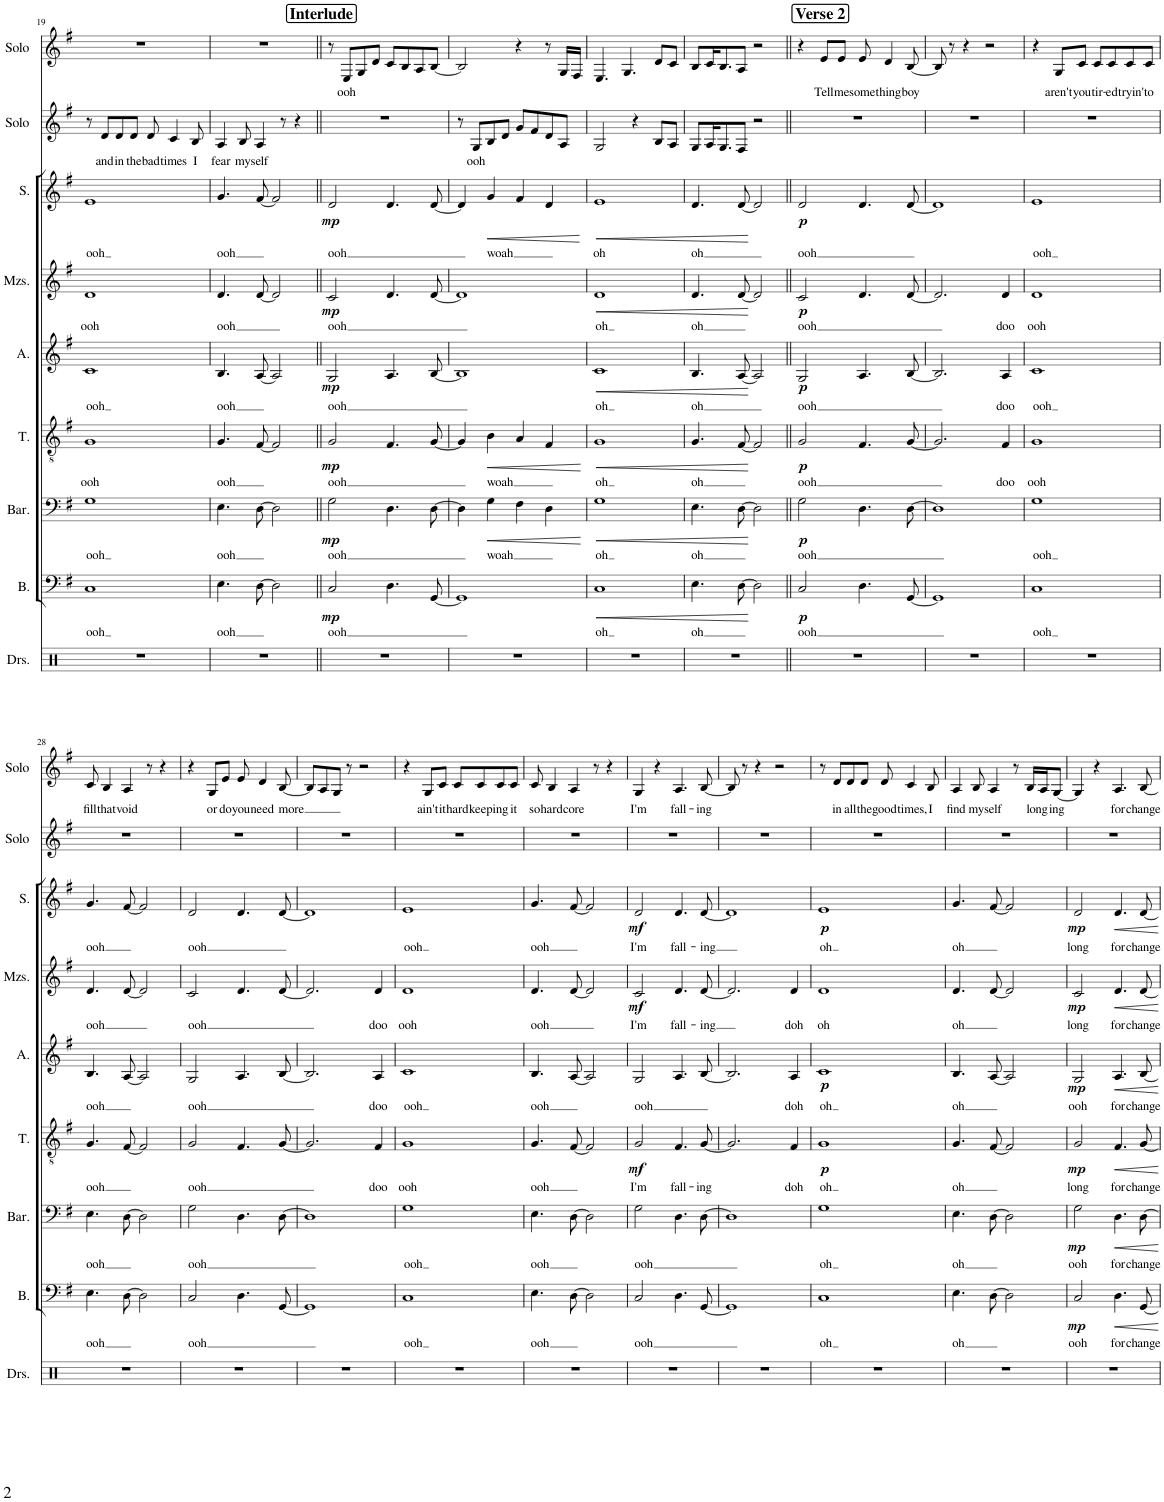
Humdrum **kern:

**kern	**kern	**text	**dynam	**kern	**text	**dynam	**kern	**text	**dynam	**kern	**text	**dynam	**kern	**text	**dynam	**kern	**text	**dynam	**kern	**text	**kern	**text
*part9	*part8	*part8	*part8	*part7	*part7	*part7	*part6	*part6	*part6	*part5	*part5	*part5	*part4	*part4	*part4	*part3	*part3	*part3	*part2	*part2	*part1	*part1
*staff9	*staff8	*staff8	*staff8	*staff7	*staff7	*staff7	*staff6	*staff6	*staff6	*staff5	*staff5	*staff5	*staff4	*staff4	*staff4	*staff3	*staff3	*staff3	*staff2	*staff2	*staff1	*staff1
*I"Drumset	*I"Bass	*	*	*I"Baritone	*	*	*I"Tenor	*	*	*I"Alto	*	*	*I"Mezzo-soprano	*	*	*I"Soprano	*	*	*I"Solo	*	*I"Solo	*
*I'Drs.	*I'B.	*	*	*I'Bar.	*	*	*I'T.	*	*	*I'A.	*	*	*I'Mzs.	*	*	*I'S.	*	*	*I'Solo	*	*I'Solo	*
!!LO:PB:g=z
*clefX	*clefF4	*	*	*clefF4	*	*	*clefGv2	*	*	*clefG2	*	*	*clefG2	*	*	*clefG2	*	*	*clefG2	*	*clefG2	*
*k[]	*k[f#]	*	*	*k[f#]	*	*	*k[f#]	*	*	*k[f#]	*	*	*k[f#]	*	*	*k[f#]	*	*	*k[f#]	*	*k[f#]	*
*M4/4	*M4/4	*	*	*M4/4	*	*	*M4/4	*	*	*M4/4	*	*	*M4/4	*	*	*M4/4	*	*	*M4/4	*	*M4/4	*
=19	=19	=19	=19	=19	=19	=19	=19	=19	=19	=19	=19	=19	=19	=19	=19	=19	=19	=19	=19	=19	=19	=19
!	!	!LO:LY:b	!	!	!LO:LY:b	!	!	!LO:LY:b	!	!	!LO:LY:b	!	!	!LO:LY:b	!	!	!LO:LY:b	!	!	!	!	!
1r	1C	ooh	.	1G	ooh	.	1G	ooh	.	1c	ooh	.	1d	ooh	.	1e	ooh	.	8r	.	1r	.
!	!	!	!	!	!	!	!	!	!	!	!	!	!	!	!	!	!	!	!	!LO:LY:b	!	!
.	.	.	.	.	.	.	.	.	.	.	.	.	.	.	.	.	.	.	8d/L	and	.	.
!	!	!	!	!	!	!	!	!	!	!	!	!	!	!	!	!	!	!	!	!LO:LY:b	!	!
.	.	.	.	.	.	.	.	.	.	.	.	.	.	.	.	.	.	.	8d/	in	.	.
!	!	!	!	!	!	!	!	!	!	!	!	!	!	!	!	!	!	!	!	!LO:LY:b	!	!
.	.	.	.	.	.	.	.	.	.	.	.	.	.	.	.	.	.	.	8d/J	the	.	.
!	!	!	!	!	!	!	!	!	!	!	!	!	!	!	!	!	!	!	!	!LO:LY:b	!	!
.	.	.	.	.	.	.	.	.	.	.	.	.	.	.	.	.	.	.	8d/	bad	.	.
!	!	!	!	!	!	!	!	!	!	!	!	!	!	!	!	!	!	!	!	!LO:LY:b	!	!
.	.	.	.	.	.	.	.	.	.	.	.	.	.	.	.	.	.	.	4c/	times	.	.
!	!	!	!	!	!	!	!	!	!	!	!	!	!	!	!	!	!	!	!	!LO:LY:b	!	!
.	.	.	.	.	.	.	.	.	.	.	.	.	.	.	.	.	.	.	8B/	I	.	.
=20	=20	=20	=20	=20	=20	=20	=20	=20	=20	=20	=20	=20	=20	=20	=20	=20	=20	=20	=20	=20	=20	=20
!	!	!LO:LY:b	!	!	!LO:LY:b	!	!	!LO:LY:b	!	!	!LO:LY:b	!	!	!LO:LY:b	!	!	!LO:LY:b	!	!	!LO:LY:b	!	!
1r	4.E\	ooh	.	4.E\	ooh	.	4.G/	ooh	.	4.B/	ooh	.	4.d/	ooh	.	4.g/	ooh	.	4A/	fear	1r	.
!	!	!	!	!	!	!	!	!	!	!	!	!	!	!	!	!	!	!	!	!LO:LY:b	!	!
.	.	.	.	.	.	.	.	.	.	.	.	.	.	.	.	.	.	.	8B/	my-	.	.
!	!	!	!	!	!	!	!	!	!	!	!	!	!	!	!	!	!	!	!	!LO:LY:b	!	!
.	[8D\	.	.	[8D\	.	.	[8F#/	.	.	[8A/	.	.	[8d/	.	.	[8f#/	.	.	4A/	-self	.	.
.	2D\]	.	.	2D\]	.	.	2F#/]	.	.	2A/]	.	.	2d/]	.	.	2f#/]	.	.	.	.	.	.
.	.	.	.	.	.	.	.	.	.	.	.	.	.	.	.	.	.	.	8r	.	.	.
.	.	.	.	.	.	.	.	.	.	.	.	.	.	.	.	.	.	.	4r	.	.	.
!!LO:REH:place=s1:a:B:cj:fs=14:t=Interlude
=21||	=21||	=21||	=21||	=21||	=21||	=21||	=21||	=21||	=21||	=21||	=21||	=21||	=21||	=21||	=21||	=21||	=21||	=21||	=21||	=21||	=21||	=21||
!	!	!LO:LY:b	!LO:DY:b	!	!LO:LY:b	!LO:DY:b	!	!LO:LY:b	!LO:DY:b	!	!LO:LY:b	!LO:DY:b	!	!LO:LY:b	!LO:DY:b	!	!LO:LY:b	!LO:DY:b	!	!	!	!
1r	2C/	ooh	mp	2G\	ooh	mp	2G/	ooh	mp	2G/	ooh	mp	2c/	ooh	mp	2d/	ooh	mp	1r	.	8r	.
!	!	!	!	!	!	!	!	!	!	!	!	!	!	!	!	!	!	!	!	!	!	!LO:LY:b
.	.	.	.	.	.	.	.	.	.	.	.	.	.	.	.	.	.	.	.	.	8E/L	ooh
.	.	.	.	.	.	.	.	.	.	.	.	.	.	.	.	.	.	.	.	.	8G/	.
.	.	.	.	.	.	.	.	.	.	.	.	.	.	.	.	.	.	.	.	.	8d/J	.
.	4.D\	.	.	4.D\	.	.	4.F#/	.	.	4.A/	.	.	4.d/	.	.	4.d/	.	.	.	.	8c/L	.
.	.	.	.	.	.	.	.	.	.	.	.	.	.	.	.	.	.	.	.	.	8B/	.
.	.	.	.	.	.	.	.	.	.	.	.	.	.	.	.	.	.	.	.	.	8A/	.
.	[8GG/	.	.	[8D\	.	.	[8G/	.	.	[8B/	.	.	[8d/	.	.	[8d/	.	.	.	.	[8B/J	.
=22	=22	=22	=22	=22	=22	=22	=22	=22	=22	=22	=22	=22	=22	=22	=22	=22	=22	=22	=22	=22	=22	=22
1r	1GG]	.	.	4D\]	.	.	4G/]	.	.	1B]	.	.	1d]	.	.	4d/]	.	.	8r	.	2B/]	.
!	!	!	!	!	!	!	!	!	!	!	!	!	!	!	!	!	!	!	!	!LO:LY:b	!	!
.	.	.	.	.	.	.	.	.	.	.	.	.	.	.	.	.	.	.	8G/L	ooh	.	.
!	!	!	!	!	!LO:LY:b	!LO:HP:b	!	!LO:LY:b	!LO:HP:b	!	!	!	!	!	!	!	!LO:LY:b	!LO:HP:b	!	!	!	!
.	.	.	.	4G\	woah	<	4B\	woah	<	.	.	.	.	.	.	4g/	woah	<	8B/	.	.	.
.	.	.	.	.	.	.	.	.	.	.	.	.	.	.	.	.	.	.	8d/J	.	.	.
.	.	.	.	4F#\	.	.	4A/	.	.	.	.	.	.	.	.	4f#/	.	.	8g/L	.	4r	.
.	.	.	.	.	.	.	.	.	.	.	.	.	.	.	.	.	.	.	8f#/	.	.	.
.	.	.	.	4D\	.	.	4F#/	.	.	.	.	.	.	.	.	4d/	.	.	8d/	.	8r	.
.	.	.	.	.	.	.	.	.	.	.	.	.	.	.	.	.	.	.	8A/J	.	16G/LL	.
.	.	.	.	.	.	.	.	.	.	.	.	.	.	.	.	.	.	.	.	.	16F#/JJ	.
.	.	.	.	.	.	[	.	.	[	.	.	.	.	.	.	.	.	[	.	.	.	.
=23	=23	=23	=23	=23	=23	=23	=23	=23	=23	=23	=23	=23	=23	=23	=23	=23	=23	=23	=23	=23	=23	=23
!	!	!LO:LY:b	!LO:HP:b	!	!LO:LY:b	!LO:HP:b	!	!LO:LY:b	!LO:HP:b	!	!LO:LY:b	!LO:HP:b	!	!LO:LY:b	!LO:HP:b	!	!LO:LY:b	!LO:HP:b	!	!	!	!
1r	1C	oh	<	1G	oh	<	1G	oh	<	1c	oh	<	1d	oh	<	1e	oh	<	2G/	.	4.E/	.
.	.	.	.	.	.	.	.	.	.	.	.	.	.	.	.	.	.	.	.	.	4.G/	.
.	.	.	.	.	.	.	.	.	.	.	.	.	.	.	.	.	.	.	4r	.	.	.
.	.	.	.	.	.	.	.	.	.	.	.	.	.	.	.	.	.	.	8B/L	.	8d/L	.
.	.	.	.	.	.	.	.	.	.	.	.	.	.	.	.	.	.	.	8A/J	.	8c/J	.
=24	=24	=24	=24	=24	=24	=24	=24	=24	=24	=24	=24	=24	=24	=24	=24	=24	=24	=24	=24	=24	=24	=24
!	!	!LO:LY:b	!	!	!LO:LY:b	!	!	!LO:LY:b	!	!	!LO:LY:b	!	!	!LO:LY:b	!	!	!LO:LY:b	!	!	!	!	!
1r	4.E\	oh	.	4.E\	oh	.	4.G/	oh	.	4.B/	oh	.	4.d/	oh	.	4.d/	oh	.	8G/L	.	8B/L	.
.	.	.	.	.	.	.	.	.	.	.	.	.	.	.	.	.	.	.	16A/K	.	16c/K	.
.	.	.	.	.	.	.	.	.	.	.	.	.	.	.	.	.	.	.	8.G/	.	8.B/	.
.	[8D\	.	.	[8D\	.	.	[8F#/	.	.	[8A/	.	.	[8d/	.	.	[8d/	.	.	8F#/J	.	8A/J	.
.	2D\]	.	[	2D\]	.	[	2F#/]	.	[	2A/]	.	[	2d/]	.	[	2d/]	.	[	2r	.	2r	.
!!LO:REH:place=s1:a:B:cj:fs=14:t=Verse 2:qo=1
=25||	=25||	=25||	=25||	=25||	=25||	=25||	=25||	=25||	=25||	=25||	=25||	=25||	=25||	=25||	=25||	=25||	=25||	=25||	=25||	=25||	=25||	=25||
!	!	!LO:LY:b	!LO:DY:b	!	!LO:LY:b	!LO:DY:b	!	!LO:LY:b	!LO:DY:b	!	!LO:LY:b	!LO:DY:b	!	!LO:LY:b	!LO:DY:b	!	!LO:LY:b	!LO:DY:b	!	!	!	!
1r	2C/	ooh	p	2G\	ooh	p	2G/	ooh	p	2G/	ooh	p	2c/	ooh	p	2d/	ooh	p	1r	.	4r	.
!	!	!	!	!	!	!	!	!	!	!	!	!	!	!	!	!	!	!	!	!	!	!LO:LY:b
.	.	.	.	.	.	.	.	.	.	.	.	.	.	.	.	.	.	.	.	.	8e/L	Tell
!	!	!	!	!	!	!	!	!	!	!	!	!	!	!	!	!	!	!	!	!	!	!LO:LY:b
.	.	.	.	.	.	.	.	.	.	.	.	.	.	.	.	.	.	.	.	.	8e/J	me
!	!	!	!	!	!	!	!	!	!	!	!	!	!	!	!	!	!	!	!	!	!	!LO:LY:b
.	4.D\	.	.	4.D\	.	.	4.F#/	.	.	4.A/	.	.	4.d/	.	.	4.d/	.	.	.	.	8e/	some-
!	!	!	!	!	!	!	!	!	!	!	!	!	!	!	!	!	!	!	!	!	!	!LO:LY:b
.	.	.	.	.	.	.	.	.	.	.	.	.	.	.	.	.	.	.	.	.	4d/	-thing
!	!	!	!	!	!	!	!	!	!	!	!	!	!	!	!	!	!	!	!	!	!	!LO:LY:b
.	[8GG/	.	.	[8D\	.	.	[8G/	.	.	[8B/	.	.	[8d/	.	.	[8d/	.	.	.	.	[8B/	boy
=26	=26	=26	=26	=26	=26	=26	=26	=26	=26	=26	=26	=26	=26	=26	=26	=26	=26	=26	=26	=26	=26	=26
1r	1GG]	.	.	1D]	.	.	2.G/]	.	.	2.B/]	.	.	2.d/]	.	.	1d]	.	.	1r	.	8B/]	.
.	.	.	.	.	.	.	.	.	.	.	.	.	.	.	.	.	.	.	.	.	8r	.
.	.	.	.	.	.	.	.	.	.	.	.	.	.	.	.	.	.	.	.	.	4r	.
.	.	.	.	.	.	.	.	.	.	.	.	.	.	.	.	.	.	.	.	.	2r	.
!	!	!	!	!	!	!	!	!LO:LY:b	!	!	!LO:LY:b	!	!	!LO:LY:b	!	!	!	!	!	!	!	!
.	.	.	.	.	.	.	4F#/	doo	.	4A/	doo	.	4d/	doo	.	.	.	.	.	.	.	.
=27	=27	=27	=27	=27	=27	=27	=27	=27	=27	=27	=27	=27	=27	=27	=27	=27	=27	=27	=27	=27	=27	=27
!	!	!LO:LY:b	!	!	!LO:LY:b	!	!	!LO:LY:b	!	!	!LO:LY:b	!	!	!LO:LY:b	!	!	!LO:LY:b	!	!	!	!	!
1r	1C	ooh	.	1G	ooh	.	1G	ooh	.	1c	ooh	.	1d	ooh	.	1e	ooh	.	1r	.	4r	.
!	!	!	!	!	!	!	!	!	!	!	!	!	!	!	!	!	!	!	!	!	!	!LO:LY:b
.	.	.	.	.	.	.	.	.	.	.	.	.	.	.	.	.	.	.	.	.	8G/L	aren't
!	!	!	!	!	!	!	!	!	!	!	!	!	!	!	!	!	!	!	!	!	!	!LO:LY:b
.	.	.	.	.	.	.	.	.	.	.	.	.	.	.	.	.	.	.	.	.	8c/J	you
!	!	!	!	!	!	!	!	!	!	!	!	!	!	!	!	!	!	!	!	!	!	!LO:LY:b
.	.	.	.	.	.	.	.	.	.	.	.	.	.	.	.	.	.	.	.	.	8c/L	tir-
!	!	!	!	!	!	!	!	!	!	!	!	!	!	!	!	!	!	!	!	!	!	!LO:LY:b
.	.	.	.	.	.	.	.	.	.	.	.	.	.	.	.	.	.	.	.	.	8c/	-ed
!	!	!	!	!	!	!	!	!	!	!	!	!	!	!	!	!	!	!	!	!	!	!LO:LY:b
.	.	.	.	.	.	.	.	.	.	.	.	.	.	.	.	.	.	.	.	.	8c/	tryin'
!	!	!	!	!	!	!	!	!	!	!	!	!	!	!	!	!	!	!	!	!	!	!LO:LY:b
.	.	.	.	.	.	.	.	.	.	.	.	.	.	.	.	.	.	.	.	.	8c/J	to
!!LO:LB:g=z
=28	=28	=28	=28	=28	=28	=28	=28	=28	=28	=28	=28	=28	=28	=28	=28	=28	=28	=28	=28	=28	=28	=28
!	!	!LO:LY:b	!	!	!LO:LY:b	!	!	!LO:LY:b	!	!	!LO:LY:b	!	!	!LO:LY:b	!	!	!LO:LY:b	!	!	!	!	!LO:LY:b
1r	4.E\	ooh	.	4.E\	ooh	.	4.G/	ooh	.	4.B/	ooh	.	4.d/	ooh	.	4.g/	ooh	.	1r	.	8c/	fill
!	!	!	!	!	!	!	!	!	!	!	!	!	!	!	!	!	!	!	!	!	!	!LO:LY:b
.	.	.	.	.	.	.	.	.	.	.	.	.	.	.	.	.	.	.	.	.	4B/	that
!	!	!	!	!	!	!	!	!	!	!	!	!	!	!	!	!	!	!	!	!	!	!LO:LY:b
.	[8D\	.	.	[8D\	.	.	[8F#/	.	.	[8A/	.	.	[8d/	.	.	[8f#/	.	.	.	.	4A/	void
.	2D\]	.	.	2D\]	.	.	2F#/]	.	.	2A/]	.	.	2d/]	.	.	2f#/]	.	.	.	.	.	.
.	.	.	.	.	.	.	.	.	.	.	.	.	.	.	.	.	.	.	.	.	8r	.
.	.	.	.	.	.	.	.	.	.	.	.	.	.	.	.	.	.	.	.	.	4r	.
=29	=29	=29	=29	=29	=29	=29	=29	=29	=29	=29	=29	=29	=29	=29	=29	=29	=29	=29	=29	=29	=29	=29
!	!	!LO:LY:b	!	!	!LO:LY:b	!	!	!LO:LY:b	!	!	!LO:LY:b	!	!	!LO:LY:b	!	!	!LO:LY:b	!	!	!	!	!
1r	2C/	ooh	.	2G\	ooh	.	2G/	ooh	.	2G/	ooh	.	2c/	ooh	.	2d/	ooh	.	1r	.	4r	.
!	!	!	!	!	!	!	!	!	!	!	!	!	!	!	!	!	!	!	!	!	!	!LO:LY:b
.	.	.	.	.	.	.	.	.	.	.	.	.	.	.	.	.	.	.	.	.	8G/L	or
!	!	!	!	!	!	!	!	!	!	!	!	!	!	!	!	!	!	!	!	!	!	!LO:LY:b
.	.	.	.	.	.	.	.	.	.	.	.	.	.	.	.	.	.	.	.	.	8e/J	do
!	!	!	!	!	!	!	!	!	!	!	!	!	!	!	!	!	!	!	!	!	!	!LO:LY:b
.	4.D\	.	.	4.D\	.	.	4.F#/	.	.	4.A/	.	.	4.d/	.	.	4.d/	.	.	.	.	8e/	you
!	!	!	!	!	!	!	!	!	!	!	!	!	!	!	!	!	!	!	!	!	!	!LO:LY:b
.	.	.	.	.	.	.	.	.	.	.	.	.	.	.	.	.	.	.	.	.	4d/	need
!	!	!	!	!	!	!	!	!	!	!	!	!	!	!	!	!	!	!	!	!	!	!LO:LY:b
.	[8GG/	.	.	[8D\	.	.	[8G/	.	.	[8B/	.	.	[8d/	.	.	[8d/	.	.	.	.	[8B/	more
=30	=30	=30	=30	=30	=30	=30	=30	=30	=30	=30	=30	=30	=30	=30	=30	=30	=30	=30	=30	=30	=30	=30
1r	1GG]	.	.	1D]	.	.	2.G/]	.	.	2.B/]	.	.	2.d/]	.	.	1d]	.	.	1r	.	8B/L]	.
.	.	.	.	.	.	.	.	.	.	.	.	.	.	.	.	.	.	.	.	.	8A/	.
.	.	.	.	.	.	.	.	.	.	.	.	.	.	.	.	.	.	.	.	.	8G/J	.
.	.	.	.	.	.	.	.	.	.	.	.	.	.	.	.	.	.	.	.	.	8r	.
.	.	.	.	.	.	.	.	.	.	.	.	.	.	.	.	.	.	.	.	.	2r	.
!	!	!	!	!	!	!	!	!LO:LY:b	!	!	!LO:LY:b	!	!	!LO:LY:b	!	!	!	!	!	!	!	!
.	.	.	.	.	.	.	4F#/	doo	.	4A/	doo	.	4d/	doo	.	.	.	.	.	.	.	.
=31	=31	=31	=31	=31	=31	=31	=31	=31	=31	=31	=31	=31	=31	=31	=31	=31	=31	=31	=31	=31	=31	=31
!	!	!LO:LY:b	!	!	!LO:LY:b	!	!	!LO:LY:b	!	!	!LO:LY:b	!	!	!LO:LY:b	!	!	!LO:LY:b	!	!	!	!	!
1r	1C	ooh	.	1G	ooh	.	1G	ooh	.	1c	ooh	.	1d	ooh	.	1e	ooh	.	1r	.	4r	.
!	!	!	!	!	!	!	!	!	!	!	!	!	!	!	!	!	!	!	!	!	!	!LO:LY:b
.	.	.	.	.	.	.	.	.	.	.	.	.	.	.	.	.	.	.	.	.	8G/L	ain't
!	!	!	!	!	!	!	!	!	!	!	!	!	!	!	!	!	!	!	!	!	!	!LO:LY:b
.	.	.	.	.	.	.	.	.	.	.	.	.	.	.	.	.	.	.	.	.	8c/J	it
!	!	!	!	!	!	!	!	!	!	!	!	!	!	!	!	!	!	!	!	!	!	!LO:LY:b
.	.	.	.	.	.	.	.	.	.	.	.	.	.	.	.	.	.	.	.	.	8c/L	hard
!	!	!	!	!	!	!	!	!	!	!	!	!	!	!	!	!	!	!	!	!	!	!LO:LY:b
.	.	.	.	.	.	.	.	.	.	.	.	.	.	.	.	.	.	.	.	.	8c/	keep-
!	!	!	!	!	!	!	!	!	!	!	!	!	!	!	!	!	!	!	!	!	!	!LO:LY:b
.	.	.	.	.	.	.	.	.	.	.	.	.	.	.	.	.	.	.	.	.	8c/	-ing
!	!	!	!	!	!	!	!	!	!	!	!	!	!	!	!	!	!	!	!	!	!	!LO:LY:b
.	.	.	.	.	.	.	.	.	.	.	.	.	.	.	.	.	.	.	.	.	8c/J	it
=32	=32	=32	=32	=32	=32	=32	=32	=32	=32	=32	=32	=32	=32	=32	=32	=32	=32	=32	=32	=32	=32	=32
!	!	!LO:LY:b	!	!	!LO:LY:b	!	!	!LO:LY:b	!	!	!LO:LY:b	!	!	!LO:LY:b	!	!	!LO:LY:b	!	!	!	!	!LO:LY:b
1r	4.E\	ooh	.	4.E\	ooh	.	4.G/	ooh	.	4.B/	ooh	.	4.d/	ooh	.	4.g/	ooh	.	1r	.	8c/	so
!	!	!	!	!	!	!	!	!	!	!	!	!	!	!	!	!	!	!	!	!	!	!LO:LY:b
.	.	.	.	.	.	.	.	.	.	.	.	.	.	.	.	.	.	.	.	.	4B/	hard-
!	!	!	!	!	!	!	!	!	!	!	!	!	!	!	!	!	!	!	!	!	!	!LO:LY:b
.	[8D\	.	.	[8D\	.	.	[8F#/	.	.	[8A/	.	.	[8d/	.	.	[8f#/	.	.	.	.	4A/	-core
.	2D\]	.	.	2D\]	.	.	2F#/]	.	.	2A/]	.	.	2d/]	.	.	2f#/]	.	.	.	.	.	.
.	.	.	.	.	.	.	.	.	.	.	.	.	.	.	.	.	.	.	.	.	8r	.
.	.	.	.	.	.	.	.	.	.	.	.	.	.	.	.	.	.	.	.	.	4r	.
=33	=33	=33	=33	=33	=33	=33	=33	=33	=33	=33	=33	=33	=33	=33	=33	=33	=33	=33	=33	=33	=33	=33
!	!	!LO:LY:b	!	!	!LO:LY:b	!	!	!LO:LY:b	!LO:DY:b	!	!LO:LY:b	!	!	!LO:LY:b	!LO:DY:b	!	!LO:LY:b	!LO:DY:b	!	!	!	!LO:LY:b
1r	2C/	ooh	.	2G\	ooh	.	2G/	I'm	mf	2G/	ooh	.	2c/	I'm	mf	2d/	I'm	mf	1r	.	4G/	I'm
.	.	.	.	.	.	.	.	.	.	.	.	.	.	.	.	.	.	.	.	.	4r	.
!	!	!	!	!	!	!	!	!LO:LY:b	!	!	!	!	!	!LO:LY:b	!	!	!LO:LY:b	!	!	!	!	!LO:LY:b
.	4.D\	.	.	4.D\	.	.	4.F#/	fall-	.	4.A/	.	.	4.d/	fall-	.	4.d/	fall-	.	.	.	4.A/	fall-
!	!	!	!	!	!	!	!	!LO:LY:b	!	!	!	!	!	!LO:LY:b	!	!	!LO:LY:b	!	!	!	!	!LO:LY:b
.	[8GG/	.	.	[8D\	.	.	[8G/	-ing	.	[8B/	.	.	[8d/	-ing	.	[8d/	-ing	.	.	.	[8B/	-ing
=34	=34	=34	=34	=34	=34	=34	=34	=34	=34	=34	=34	=34	=34	=34	=34	=34	=34	=34	=34	=34	=34	=34
1r	1GG]	.	.	1D]	.	.	2.G/]	.	.	2.B/]	.	.	2.d/]	.	.	1d]	.	.	1r	.	8B/]	.
.	.	.	.	.	.	.	.	.	.	.	.	.	.	.	.	.	.	.	.	.	8r	.
.	.	.	.	.	.	.	.	.	.	.	.	.	.	.	.	.	.	.	.	.	4r	.
.	.	.	.	.	.	.	.	.	.	.	.	.	.	.	.	.	.	.	.	.	2r	.
!	!	!	!	!	!	!	!	!LO:LY:b	!	!	!LO:LY:b	!	!	!LO:LY:b	!	!	!	!	!	!	!	!
.	.	.	.	.	.	.	4F#/	doh	.	4A/	doh	.	4d/	doh	.	.	.	.	.	.	.	.
=35	=35	=35	=35	=35	=35	=35	=35	=35	=35	=35	=35	=35	=35	=35	=35	=35	=35	=35	=35	=35	=35	=35
!	!	!LO:LY:b	!	!	!LO:LY:b	!	!	!LO:LY:b	!LO:DY:b	!	!LO:LY:b	!LO:DY:b	!	!LO:LY:b	!	!	!LO:LY:b	!LO:DY:b	!	!	!	!
1r	1C	oh	.	1G	oh	.	1G	oh	p	1c	oh	p	1d	oh	.	1e	oh	p	1r	.	8r	.
!	!	!	!	!	!	!	!	!	!	!	!	!	!	!	!	!	!	!	!	!	!	!LO:LY:b
.	.	.	.	.	.	.	.	.	.	.	.	.	.	.	.	.	.	.	.	.	8d/L	in
!	!	!	!	!	!	!	!	!	!	!	!	!	!	!	!	!	!	!	!	!	!	!LO:LY:b
.	.	.	.	.	.	.	.	.	.	.	.	.	.	.	.	.	.	.	.	.	8d/	all
!	!	!	!	!	!	!	!	!	!	!	!	!	!	!	!	!	!	!	!	!	!	!LO:LY:b
.	.	.	.	.	.	.	.	.	.	.	.	.	.	.	.	.	.	.	.	.	8d/J	the
!	!	!	!	!	!	!	!	!	!	!	!	!	!	!	!	!	!	!	!	!	!	!LO:LY:b
.	.	.	.	.	.	.	.	.	.	.	.	.	.	.	.	.	.	.	.	.	8d/	good
!	!	!	!	!	!	!	!	!	!	!	!	!	!	!	!	!	!	!	!	!	!	!LO:LY:b
.	.	.	.	.	.	.	.	.	.	.	.	.	.	.	.	.	.	.	.	.	4c/	times,
!	!	!	!	!	!	!	!	!	!	!	!	!	!	!	!	!	!	!	!	!	!	!LO:LY:b
.	.	.	.	.	.	.	.	.	.	.	.	.	.	.	.	.	.	.	.	.	8B/	I
=36	=36	=36	=36	=36	=36	=36	=36	=36	=36	=36	=36	=36	=36	=36	=36	=36	=36	=36	=36	=36	=36	=36
!	!	!LO:LY:b	!	!	!LO:LY:b	!	!	!LO:LY:b	!	!	!LO:LY:b	!	!	!LO:LY:b	!	!	!LO:LY:b	!	!	!	!	!LO:LY:b
1r	4.E\	oh	.	4.E\	oh	.	4.G/	oh	.	4.B/	oh	.	4.d/	oh	.	4.g/	oh	.	1r	.	4A/	find
!	!	!	!	!	!	!	!	!	!	!	!	!	!	!	!	!	!	!	!	!	!	!LO:LY:b
.	.	.	.	.	.	.	.	.	.	.	.	.	.	.	.	.	.	.	.	.	8B/	my-
!	!	!	!	!	!	!	!	!	!	!	!	!	!	!	!	!	!	!	!	!	!	!LO:LY:b
.	[8D\	.	.	[8D\	.	.	[8F#/	.	.	[8A/	.	.	[8d/	.	.	[8f#/	.	.	.	.	4A/	-self
.	2D\]	.	.	2D\]	.	.	2F#/]	.	.	2A/]	.	.	2d/]	.	.	2f#/]	.	.	.	.	.	.
.	.	.	.	.	.	.	.	.	.	.	.	.	.	.	.	.	.	.	.	.	8r	.
!	!	!	!	!	!	!	!	!	!	!	!	!	!	!	!	!	!	!	!	!	!	!LO:LY:b
.	.	.	.	.	.	.	.	.	.	.	.	.	.	.	.	.	.	.	.	.	16B/LL	long-
.	.	.	.	.	.	.	.	.	.	.	.	.	.	.	.	.	.	.	.	.	16A/J	.
!	!	!	!	!	!	!	!	!	!	!	!	!	!	!	!	!	!	!	!	!	!	!LO:LY:b
.	.	.	.	.	.	.	.	.	.	.	.	.	.	.	.	.	.	.	.	.	[8G/J	-ing
=37	=37	=37	=37	=37	=37	=37	=37	=37	=37	=37	=37	=37	=37	=37	=37	=37	=37	=37	=37	=37	=37	=37
!	!	!LO:LY:b	!LO:DY:b	!	!LO:LY:b	!LO:DY:b	!	!LO:LY:b	!LO:DY:b	!	!LO:LY:b	!LO:DY:b	!	!LO:LY:b	!LO:DY:b	!	!LO:LY:b	!LO:DY:b	!	!	!	!
1r	2C/	ooh	mp	2G\	ooh	mp	2G/	long	mp	2G/	ooh	mp	2c/	long	mp	2d/	long	mp	1r	.	4G/]	.
.	.	.	.	.	.	.	.	.	.	.	.	.	.	.	.	.	.	.	.	.	4r	.
!	!	!LO:LY:b	!	!	!LO:LY:b	!	!	!LO:LY:b	!	!	!LO:LY:b	!	!	!LO:LY:b	!	!	!LO:LY:b	!	!	!	!	!LO:LY:b
.	4.D\	for	.	4.D\	for	.	4.F#/	for	.	4.A/	for	.	4.d/	for	.	4.d/	for	.	.	.	4.A/	for
!	!	!LO:LY:b	!	!	!LO:LY:b	!	!	!LO:LY:b	!	!	!LO:LY:b	!	!	!LO:LY:b	!	!	!LO:LY:b	!	!	!	!	!LO:LY:b
.	[8GG/	change	.	[8D\	change	.	[8G/	change	.	[8B/	change	.	[8d/	change	.	[8d/	change	.	.	.	[8B/	change
=	=	=	=	=	=	=	=	=	=	=	=	=	=	=	=	=	=	=	=	=	=	=
*-	*-	*-	*-	*-	*-	*-	*-	*-	*-	*-	*-	*-	*-	*-	*-	*-	*-	*-	*-	*-	*-	*-
